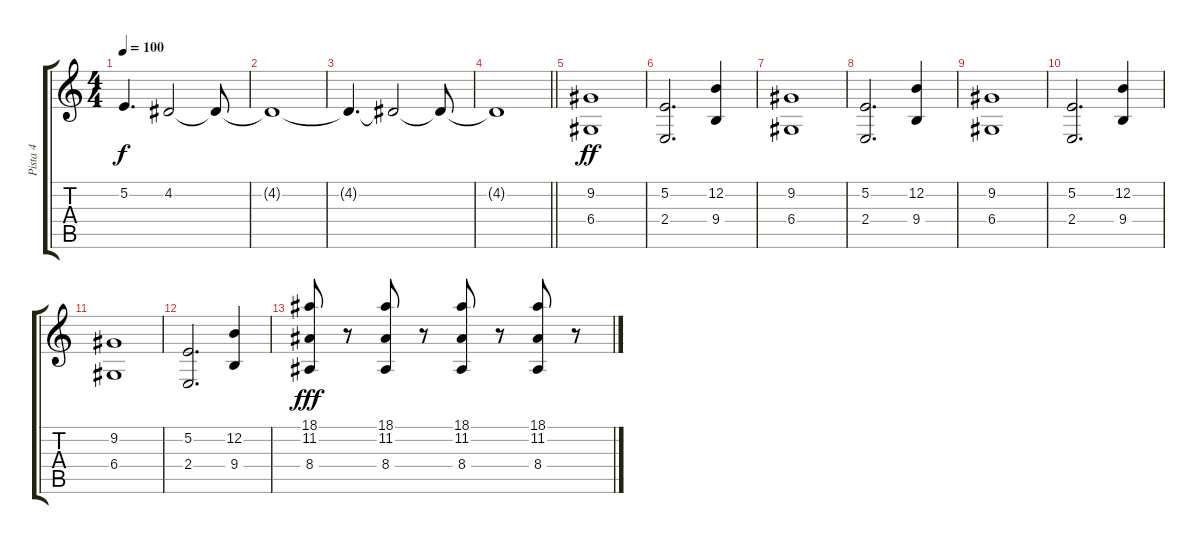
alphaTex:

\track ("Pista 4" "Pista 4") {instrument stringensemble1}
\staff {score tabs}
\tuning (E4 B3 G3 D3 A2 E2) {hide}
\ts (4 4)
\tempo 100
\clef g2
\ks c
5.2.4{d dy f} 4.2.2 4.2{t}.8 |
4.2{t}.1 |
4.2{t}.4{d} 4.2{t}.2 4.2{t}.8 |
\barLineRight lightlight
4.2{t}.1 |
(9.2 6.4).1{dy ff} |
(5.2 2.4).2{d} (12.2 9.4).4 |
(9.2 6.4).1 |
(5.2 2.4).2{d} (12.2 9.4).4 |
(9.2 6.4).1 |
(5.2 2.4).2{d} (12.2 9.4).4 |
(9.2 6.4).1 |
(5.2 2.4).2{d} (12.2 9.4).4 |
(18.1 11.2 8.4).8{dy fff} r.8 (18.1 11.2 8.4).8 r.8 (18.1 11.2 8.4).8 r.8 (18.1 11.2 8.4).8 r.8
